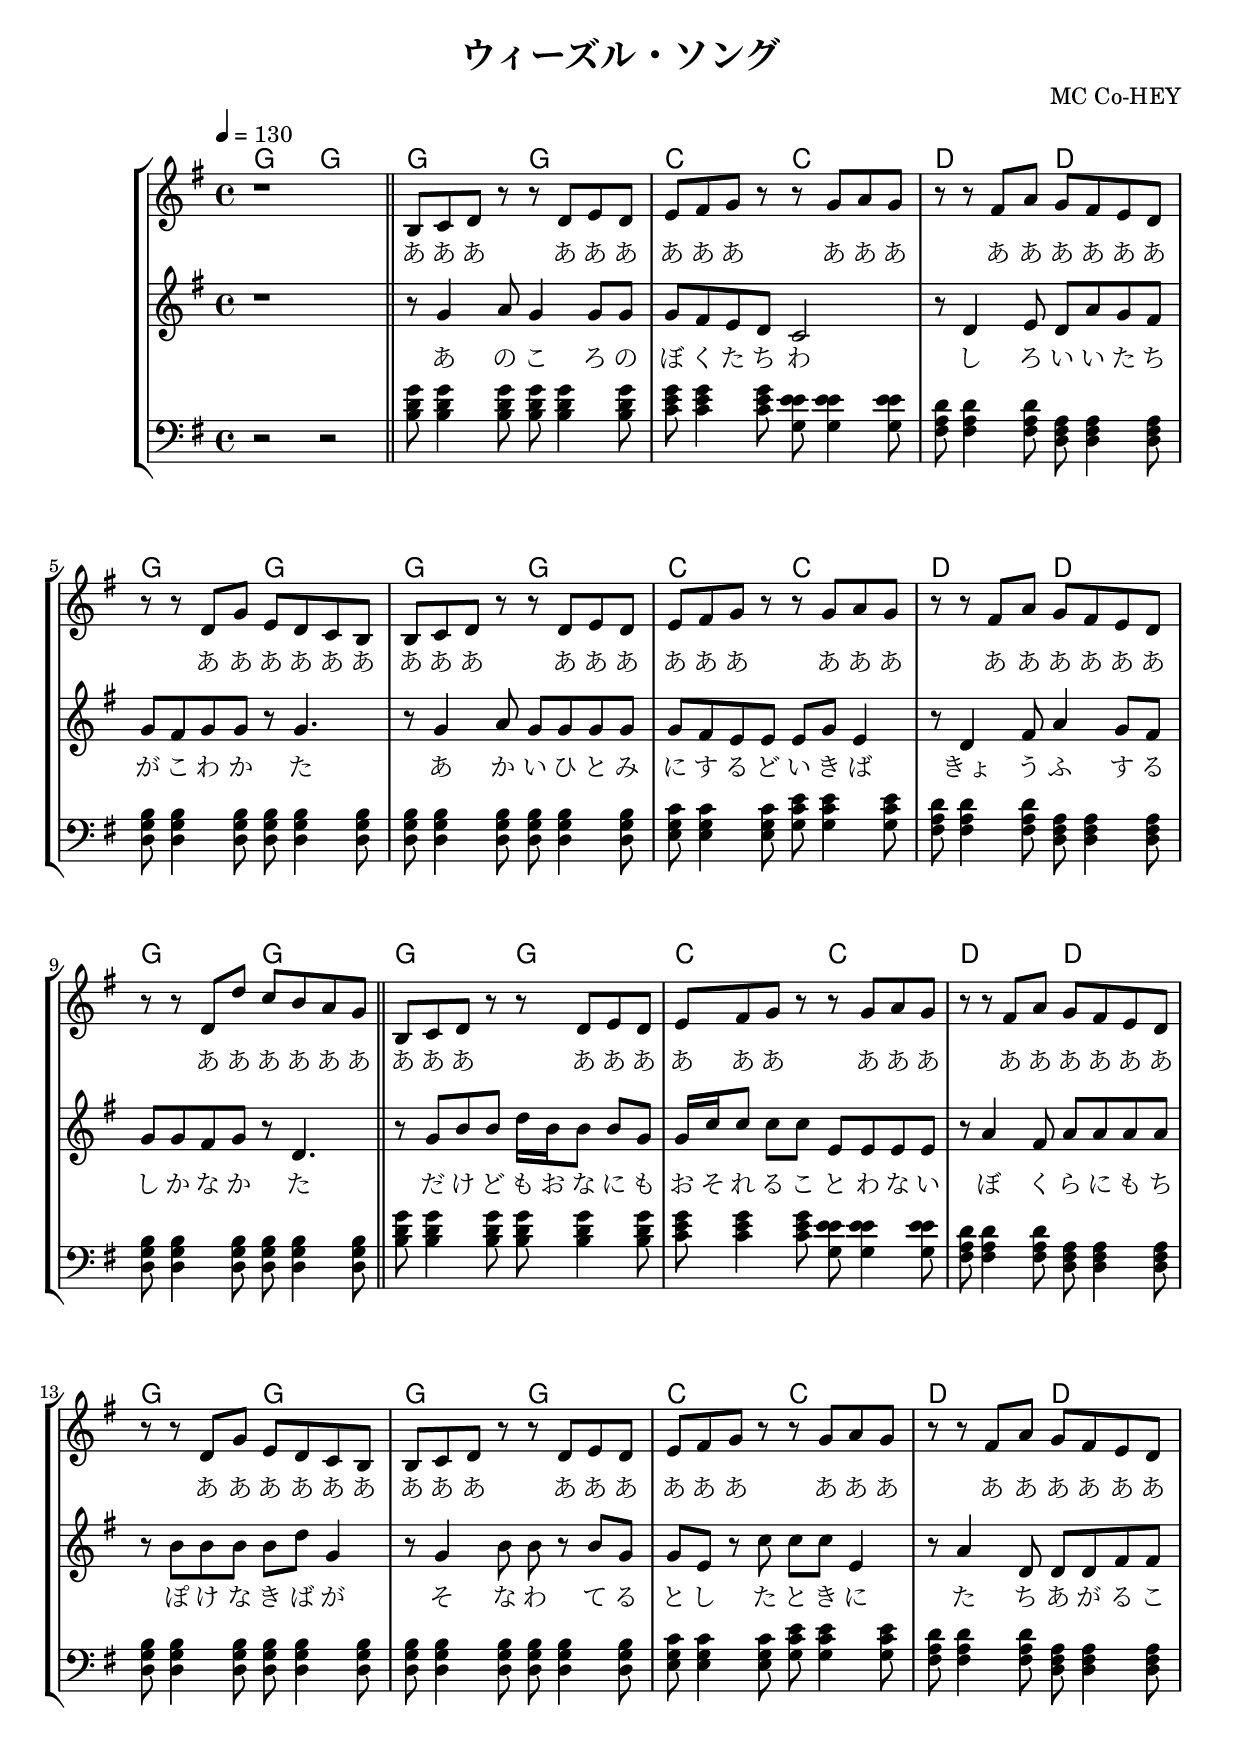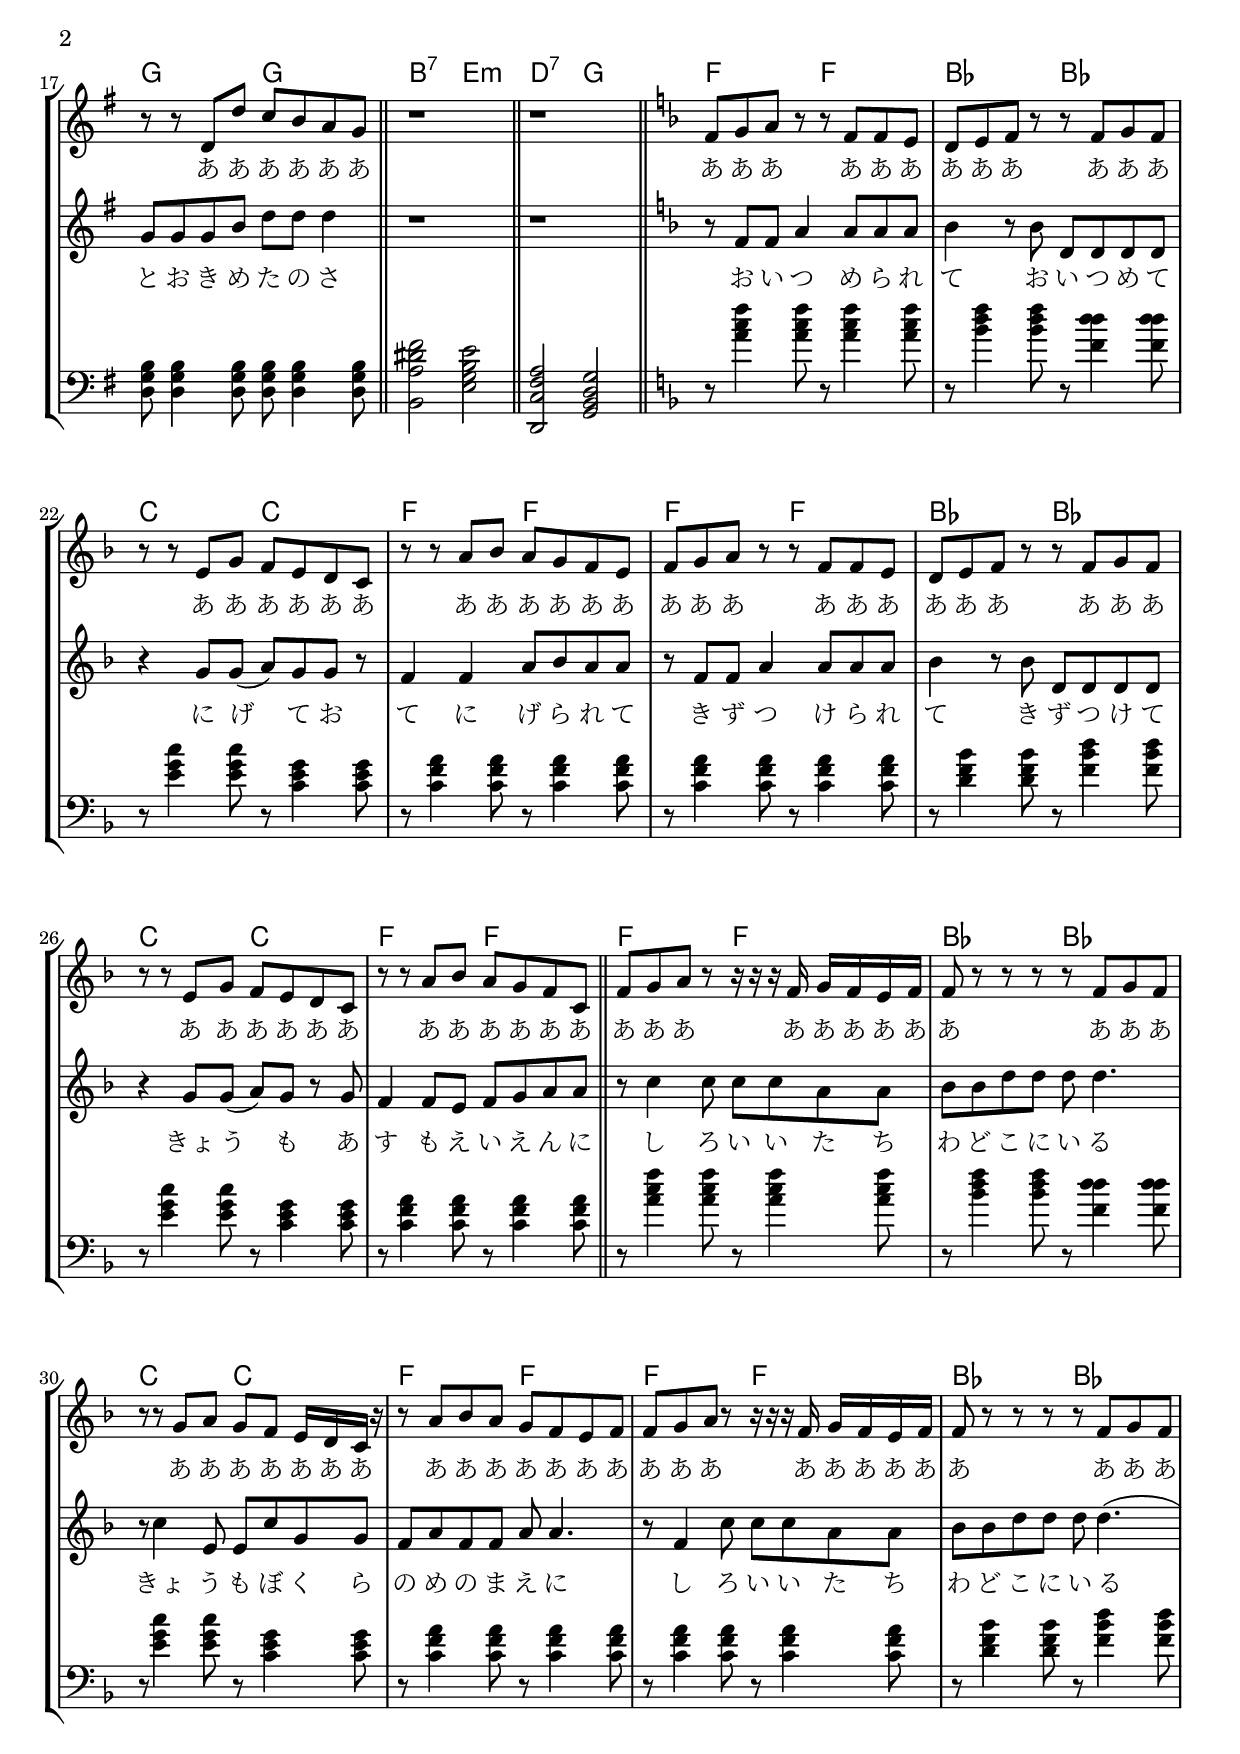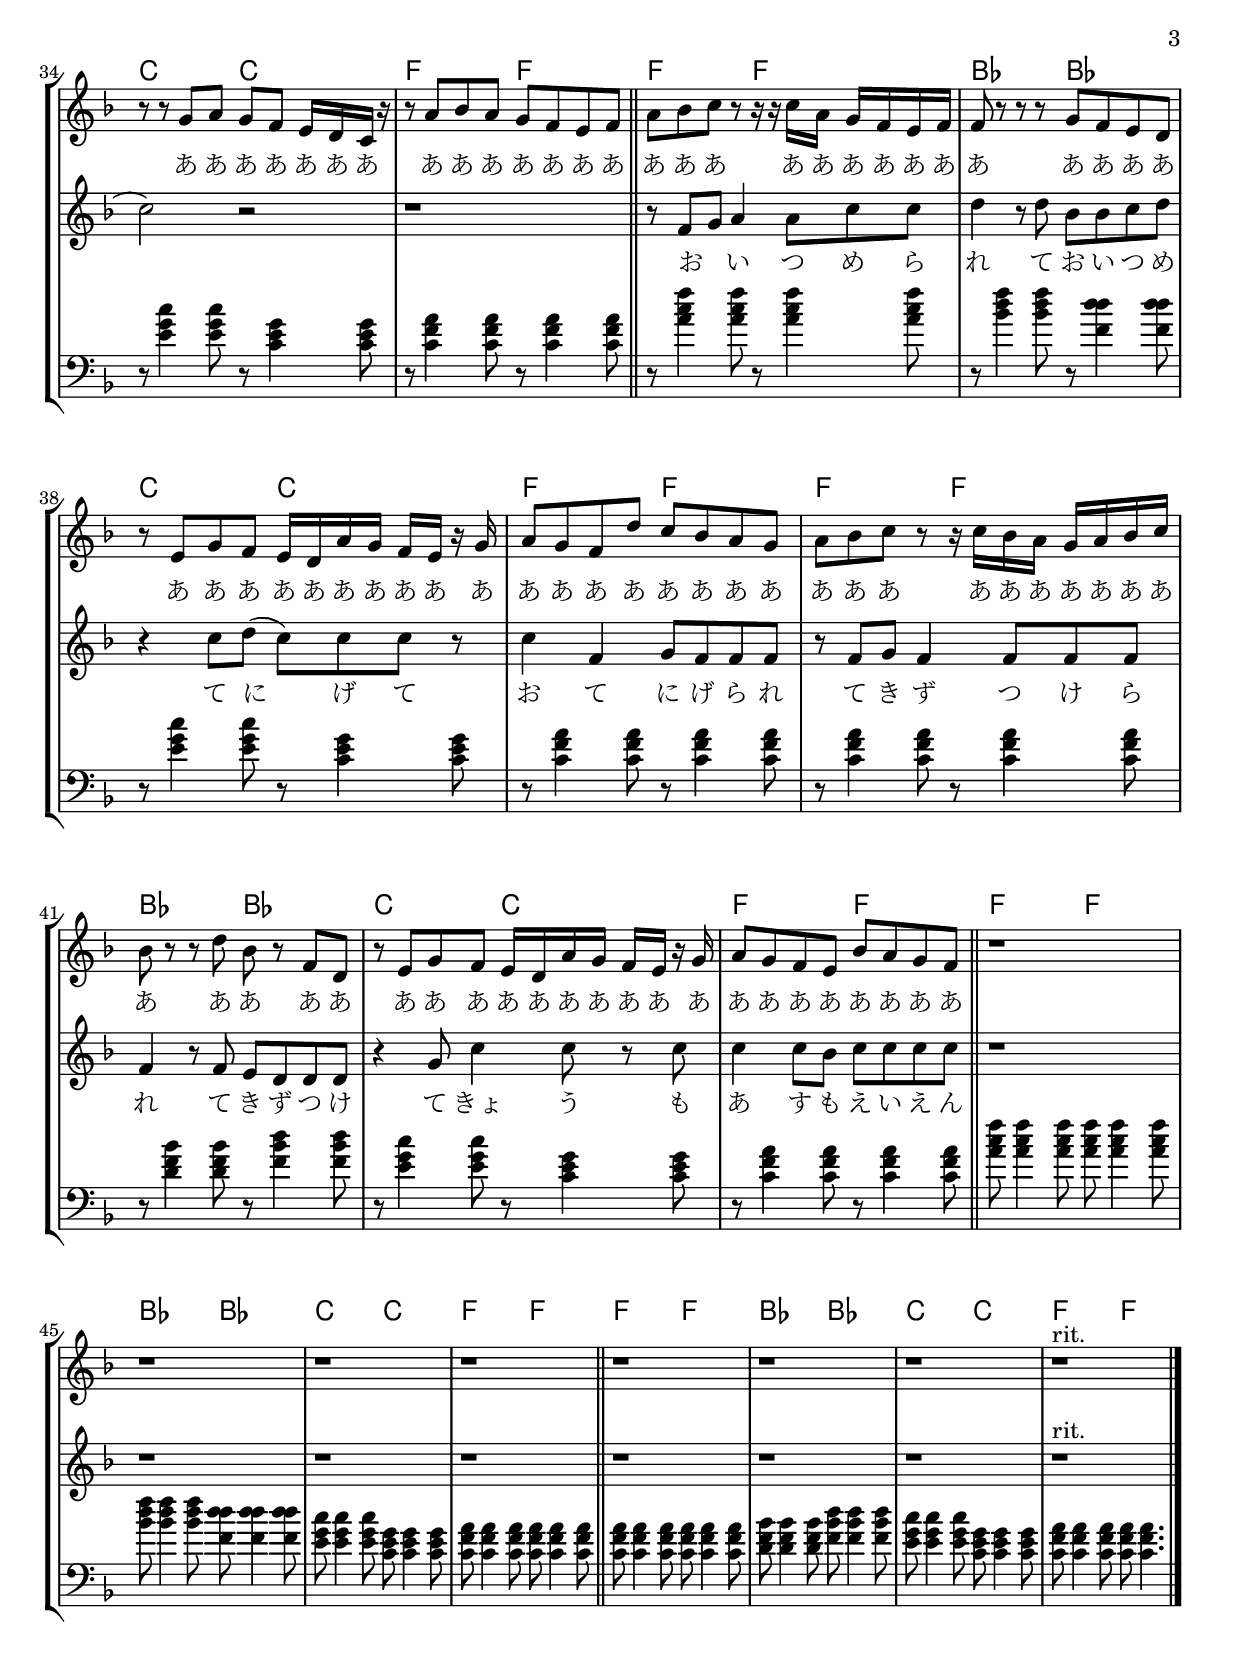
\version "2.12.1"

\header {
	title = \markup {ウィーズル・ソング}
	composer = \markup \center-column {"MC Co-HEY"}
}

harmony = \chordmode {
	g2 g 

	g g c c d d g g g g c c d d g g 

	g g c c d d g g g g c c d d g g 

	b:7 e:m 

	d:7 g 

	f f bes bes c c f f f f bes bes c c f f 

	f f bes bes c c f f f f bes bes c c f f 

	f f bes bes c c f f f f bes bes c c f f 

	f f bes bes c c f f 

	f f bes bes c c f f 
}

melody = {
	\key g \major
	\tempo 4 = 130
	r1   
	\set Staff.midiInstrument = #"Electric Guitar (clean)"
	b8  c'8  d'8  r8  r8  d'8  e'8  d'8 
	e'8  fis'8  g'8  r8  r8  g'8  a'8  g'8 
	r8  r8  fis'8  a'8  g'8  fis'8  e'8  d'8 
	r8  r8  d'8  g'8  e'8  d'8  c'8  b8 
	b8  c'8  d'8  r8  r8  d'8  e'8  d'8 
	e'8  fis'8  g'8  r8  r8  g'8  a'8  g'8 
	r8  r8  fis'8  a'8  g'8  fis'8  e'8  d'8 
	r8  r8  d'8  d''8  c''8  b'8  a'8  g'8
	\set Staff.midiInstrument = #"Electric Guitar (clean)"
	b8  c'8  d'8  r8  r8  d'8  e'8  d'8 
	e'8  fis'8  g'8  r8  r8  g'8  a'8  g'8 
	r8  r8  fis'8  a'8  g'8  fis'8  e'8  d'8 
	r8  r8  d'8  g'8  e'8  d'8  c'8  b8 
	b8  c'8  d'8  r8  r8  d'8  e'8  d'8 
	e'8  fis'8  g'8  r8  r8  g'8  a'8  g'8 
	r8  r8  fis'8  a'8  g'8  fis'8  e'8  d'8 
	r8  r8  d'8  d''8  c''8  b'8  a'8  g'8
	r1   
	r1   
	\set Staff.midiInstrument = #"Lead 2 (sawtooth)"
		\key f \major
f'8  g'8  a'8  r8  r8  f'8  f'8  e'8 
	d'8  e'8  f'8  r8  r8  f'8  g'8  f'8 
	r8  r8  e'8  g'8  f'8  e'8  d'8  c'8 
	r8  r8  a'8  bes'8  a'8  g'8  f'8  e'8 
	f'8  g'8  a'8  r8  r8  f'8  f'8  e'8 
	d'8  e'8  f'8  r8  r8  f'8  g'8  f'8 
	r8  r8  e'8  g'8  f'8  e'8  d'8  c'8 
	r8  r8  a'8  bes'8  a'8  g'8  f'8  c'8
	\set Staff.midiInstrument = #"Sitar"
	f'8  g'8  a'8  r8  r16  r16  r16  f'16  g'16  f'16  e'16  f'16 
	f'8  r8  r8  r8  r8  f'8  g'8  f'8 
	r8  r8  g'8  a'8  g'8  f'8  e'16  d'16  c'16  r16 
	r8  a'8  bes'8  a'8  g'8  f'8  e'8  f'8 
	f'8  g'8  a'8  r8  r16  r16  r16  f'16  g'16  f'16  e'16  f'16 
	f'8  r8  r8  r8  r8  f'8  g'8  f'8 
	r8  r8  g'8  a'8  g'8  f'8  e'16  d'16  c'16  r16 
	r8  a'8  bes'8  a'8  g'8  f'8  e'8  f'8
	\set Staff.midiInstrument = #"Lead 4 (chiff)"
	a'8  bes'8  c''8  r8  r16  r16  c''16  a'16  g'16  f'16  e'16  f'16 
	f'8  r8  r8  r8  g'8  f'8  e'8  d'8 
	r8  e'8  g'8  f'8  e'16  d'16  a'16  g'16  f'16  e'16  r16  g'16 
	a'8  g'8  f'8  d''8  c''8  bes'8  a'8  g'8 
	a'8  bes'8  c''8  r8  r16  c''16  bes'16  a'16  g'16  a'16  bes'16  c''16 
	bes'8  r8  r8  d''8  bes'8  r8  f'8  d'8 
	r8  e'8  g'8  f'8  e'16  d'16  a'16  g'16  f'16  e'16  r16  g'16 
	a'8  g'8  f'8  e'8  bes'8  a'8  g'8  f'8
	r1 | r1 | r1 | r1   
	r1 | r1 | r1 | r1^"rit." \bar "|."
}

words = \lyricmode {
	
	あ  あ  あ  あ  あ  あ  あ  あ  あ  あ  あ  あ  あ  あ  あ  あ  あ  あ  あ  あ  あ  あ  あ  あ  あ  あ  あ  あ  あ  あ  あ  あ  あ  あ  あ  あ  あ  あ  あ  あ  あ  あ  あ  あ  あ  あ  あ  あ  
	あ  あ  あ  あ  あ  あ  あ  あ  あ  あ  あ  あ  あ  あ  あ  あ  あ  あ  あ  あ  あ  あ  あ  あ  あ  あ  あ  あ  あ  あ  あ  あ  あ  あ  あ  あ  あ  あ  あ  あ  あ  あ  あ  あ  あ  あ  あ  あ  
	
	
	あ  あ  あ  あ  あ  あ  あ  あ  あ  あ  あ  あ  あ  あ  あ  あ  あ  あ  あ  あ  あ  あ  あ  あ  あ  あ  あ  あ  あ  あ  あ  あ  あ  あ  あ  あ  あ  あ  あ  あ  あ  あ  あ  あ  あ  あ  あ  あ  
	あ  あ  あ  あ  あ  あ  あ  あ  あ  あ  あ  あ  あ  あ  あ  あ  あ  あ  あ  あ  あ  あ  あ  あ  あ  あ  あ  あ  あ  あ  あ  あ  あ  あ  あ  あ  あ  あ  あ  あ  あ  あ  あ  あ  あ  あ  あ  あ  あ  あ  あ  あ  
	あ  あ  あ  あ  あ  あ  あ  あ  あ  あ  あ  あ  あ  あ  あ  あ  あ  あ  あ  あ  あ  あ  あ  あ  あ  あ  あ  あ  あ  あ  あ  あ  あ  あ  あ  あ  あ  あ  あ  あ  あ  あ  あ  あ  あ  あ  あ  あ  あ  あ  あ  あ  あ  あ  あ  あ  あ  あ  あ  あ  あ  あ  あ  あ  あ  
	
	
}

secondmelody = {
	\key g \major
	\tempo 4 = 130
	r1   
	\set Staff.midiInstrument = #"fss0.29"
	r8  g'4  a'8  g'4  g'8  g'8 
	g'8  fis'8  e'8  d'8  c'2 
	r8  d'4  e'8  d'8  a'8  g'8  fis'8 
	g'8  fis'8  g'8  g'8  r8  g'4. 
	r8  g'4  a'8  g'8  g'8  g'8  g'8 
	g'8  fis'8  e'8  e'8  e'8  g'8  e'4 
	r8  d'4  fis'8  a'4  g'8  fis'8 
	g'8  g'8  fis'8  g'8  r8  d'4.
	\set Staff.midiInstrument = #"fss0.29"
	r8  g'8  b'8  b'8  d''16  b'16  b'8  b'8  g'8 
	g'16  c''16  c''8  c''8  c''8  e'8  e'8  e'8  e'8 
	r8  a'4  fis'8  a'8  a'8  a'8  a'8 
	r8  b'8  b'8  b'8  b'8  d''8  g'4 
	r8  g'4  b'8  b'8  r8  b'8  g'8 
	g'8  e'8  r8  c''8  c''8  c''8  e'4 
	r8  a'4  d'8  d'8  d'8  fis'8  fis'8 
	g'8  g'8  g'8  b'8  d''8  d''8  d''4
	r1   
	r1   
	\set Staff.midiInstrument = #"fss0.29"
		\key f \major
r8  f'8  f'8  a'4  a'8  a'8  a'8 
	bes'4  r8  bes'8  d'8  d'8  d'8  d'8 
	r4  g'8  g'8  (a'8)  g'8  g'8  r8 
	f'4  f'4  a'8  bes'8  a'8  a'8 
	r8  f'8  f'8  a'4  a'8  a'8  a'8 
	bes'4  r8  bes'8  d'8  d'8  d'8  d'8 
	r4  g'8  g'8  (a'8)  g'8  r8  g'8 
	f'4  f'8  e'8  f'8  g'8  a'8  a'8
	\set Staff.midiInstrument = #"fss0.29"
	r8  c''4  c''8  c''8  c''8  a'8  a'8 
	bes'8  bes'8  d''8  d''8  d''8  d''4. 
	r8  c''4  e'8  e'8  c''8  g'8  g'8 
	f'8  a'8  f'8  f'8  a'8  a'4. 
	r8  f'4  c''8  c''8  c''8  a'8  a'8 
	bes'8  bes'8  d''8  d''8  d''8  d''4. 
	(c''2)  r2~ 
	r1
 	\set Staff.midiInstrument = #"fss0.29"
	r8  f'8  g'8  a'4  a'8  c''8  c''8 
	d''4  r8  d''8  bes'8  bes'8  c''8  d''8 
	r4  c''8  d''8  (c''8)  c''8  c''8  r8 
	c''4  f'4  g'8  f'8  f'8  f'8 
	r8  f'8  g'8  f'4  f'8  f'8  f'8 
	f'4  r8  f'8  e'8  d'8  d'8  d'8 
	r4  g'8  c''4  c''8  r8  c''8 
	c''4  c''8  bes'8  c''8  c''8  c''8  c''8
	r1 | r1 | r1 | r1   
	r1 | r1 | r1 | r1^"rit." \bar "|."
}

secondwords = \lyricmode {
	
	あ  の  こ  ろ  の  ぼ  く  た  ち  わ  し  ろ  い  い  た  ち  が  こ  わ  か  た  あ  か  い  ひ  と  み  に  す  る  ど  い  き  ば  きょ  う  ふ  す  る  し  か  な  か  た  
	だ  け  ど  も  お  な  に  も  お  そ  れ  る  こ  と  わ  な  い  ぼ  く  ら  に  も  ち  ぽ  け  な  き  ば  が  そ  な  わ  て  る  と  し  た  と  き  に  た  ち  あ  が  る  こ  と  お  き  め  た  の  さ  
	
	
	お  い  つ  め  ら  れ  て  お  い  つ  め  て  に  げ  て  お  て  に  げ  ら  れ  て  き  ず  つ  け  ら  れ  て  き  ず  つ  け  て  きょ  う  も  あ  す  も  え  い  え  ん  に  
	し  ろ  い  い  た  ち  わ  ど  こ  に  い  る  きょ  う  も  ぼ  く  ら  の  め  の  ま  え  に  し  ろ  い  い  た  ち  わ  ど  こ  に  い  る  
	お  い  つ  め  ら  れ  て  お  い  つ  め  て  に  げ  て  お  て  に  げ  ら  れ  て  き  ず  つ  け  ら  れ  て  き  ず  つ  け  て  きょ  う  も  あ  す  も  え  い  え  ん  に  
	
	
}

tempochange = {
	\tempo 4 = 130
	r1 \bar "||"
	\tempo 4 = 130
	r1 | r1 | r1 | r1 | r1 | r1 | r1 | r1 \bar "||"
	\tempo 4 = 130
	r1 | r1 | r1 | r1 | r1 | r1 | r1 | r1 \bar "||"
	\tempo 4 = 130
	r1 \bar "||"
	\tempo 4 = 130
	r1 \bar "||"
	\tempo 4 = 130
	r1 | r1 | r1 | r1 | r1 | r1 | r1 | r1 \bar "||"
	\tempo 4 = 130
	r1 | r1 | r1 | r1 | r1 | r1 | r1 | r1 \bar "||"
	\tempo 4 = 130
	r1 | r1 | r1 | r1 | r1 | r1 | r1 | r1 \bar "||"
	\tempo 4 = 130
	r1 | r1 | r1 | r1 \bar "||"
	\tempo 4 = 130
	r1 | r1 | r1 | \tempo 4 = 97 r2 \tempo 4 = 86 r2 \bar "|."
}

mainacc = {
	\clef bass
	\set Staff.midiInstrument = #"Acoustic grand"
	\key g \major
	\tempo 4 = 130
	r2
	r2
	\bar "||"

	\set Staff.midiInstrument = #"Viola"
	<b d' g'>8 <b d' g'>4 <b d' g'>8
	<b d' g'>8 <b d' g'>4 <b d' g'>8
	<c' e' g'>8 <c' e' g'>4 <c' e' g'>8
	<g e' e'>8 <g e' e'>4 <g e' e'>8
	<fis a d'>8 <fis a d'>4 <fis a d'>8
	<d fis a>8 <d fis a>4 <d fis a>8
	<d g b>8 <d g b>4 <d g b>8
	<d g b>8 <d g b>4 <d g b>8
	<d g b>8 <d g b>4 <d g b>8
	<d g b>8 <d g b>4 <d g b>8
	<e g c'>8 <e g c'>4 <e g c'>8
	<g c' e'>8 <g c' e'>4 <g c' e'>8
	<fis a d'>8 <fis a d'>4 <fis a d'>8
	<d fis a>8 <d fis a>4 <d fis a>8
	<d g b>8 <d g b>4 <d g b>8
	<d g b>8 <d g b>4 <d g b>8
	\bar "||"

	\set Staff.midiInstrument = #"Viola"
	<b d' g'>8 <b d' g'>4 <b d' g'>8
	<b d' g'>8 <b d' g'>4 <b d' g'>8
	<c' e' g'>8 <c' e' g'>4 <c' e' g'>8
	<g e' e'>8 <g e' e'>4 <g e' e'>8
	<fis a d'>8 <fis a d'>4 <fis a d'>8
	<d fis a>8 <d fis a>4 <d fis a>8
	<d g b>8 <d g b>4 <d g b>8
	<d g b>8 <d g b>4 <d g b>8
	<d g b>8 <d g b>4 <d g b>8
	<d g b>8 <d g b>4 <d g b>8
	<e g c'>8 <e g c'>4 <e g c'>8
	<g c' e'>8 <g c' e'>4 <g c' e'>8
	<fis a d'>8 <fis a d'>4 <fis a d'>8
	<d fis a>8 <d fis a>4 <d fis a>8
	<d g b>8 <d g b>4 <d g b>8
	<d g b>8 <d g b>4 <d g b>8
	\bar "||"

	\set Staff.midiInstrument = #"Viola"
	<b, a dis' fis'>2
	<e g b e'>2
	\bar "||"

	\set Staff.midiInstrument = #"Viola"
	<d, c fis a>2
	<g, b, d g>2
	\bar "||"

	\set Staff.midiInstrument = #"Viola"
	\key f \major
	r8 <a' c'' f''>4 <a' c'' f''>8
	r8 <a' c'' f''>4 <a' c'' f''>8
	r8 <bes' d'' f''>4 <bes' d'' f''>8
	r8 <f' d'' d''>4 <f' d'' d''>8
	r8 <e' g' c''>4 <e' g' c''>8
	r8 <c' e' g'>4 <c' e' g'>8
	r8 <c' f' a'>4 <c' f' a'>8
	r8 <c' f' a'>4 <c' f' a'>8
	r8 <c' f' a'>4 <c' f' a'>8
	r8 <c' f' a'>4 <c' f' a'>8
	r8 <d' f' bes'>4 <d' f' bes'>8
	r8 <f' bes' d''>4 <f' bes' d''>8
	r8 <e' g' c''>4 <e' g' c''>8
	r8 <c' e' g'>4 <c' e' g'>8
	r8 <c' f' a'>4 <c' f' a'>8
	r8 <c' f' a'>4 <c' f' a'>8
	\bar "||"

	\set Staff.midiInstrument = #"Viola"
	r8 <a' c'' f''>4 <a' c'' f''>8
	r8 <a' c'' f''>4 <a' c'' f''>8
	r8 <bes' d'' f''>4 <bes' d'' f''>8
	r8 <f' d'' d''>4 <f' d'' d''>8
	r8 <e' g' c''>4 <e' g' c''>8
	r8 <c' e' g'>4 <c' e' g'>8
	r8 <c' f' a'>4 <c' f' a'>8
	r8 <c' f' a'>4 <c' f' a'>8
	r8 <c' f' a'>4 <c' f' a'>8
	r8 <c' f' a'>4 <c' f' a'>8
	r8 <d' f' bes'>4 <d' f' bes'>8
	r8 <f' bes' d''>4 <f' bes' d''>8
	r8 <e' g' c''>4 <e' g' c''>8
	r8 <c' e' g'>4 <c' e' g'>8
	r8 <c' f' a'>4 <c' f' a'>8
	r8 <c' f' a'>4 <c' f' a'>8
	\bar "||"

	\set Staff.midiInstrument = #"Viola"
	r8 <a' c'' f''>4 <a' c'' f''>8
	r8 <a' c'' f''>4 <a' c'' f''>8
	r8 <bes' d'' f''>4 <bes' d'' f''>8
	r8 <f' d'' d''>4 <f' d'' d''>8
	r8 <e' g' c''>4 <e' g' c''>8
	r8 <c' e' g'>4 <c' e' g'>8
	r8 <c' f' a'>4 <c' f' a'>8
	r8 <c' f' a'>4 <c' f' a'>8
	r8 <c' f' a'>4 <c' f' a'>8
	r8 <c' f' a'>4 <c' f' a'>8
	r8 <d' f' bes'>4 <d' f' bes'>8
	r8 <f' bes' d''>4 <f' bes' d''>8
	r8 <e' g' c''>4 <e' g' c''>8
	r8 <c' e' g'>4 <c' e' g'>8
	r8 <c' f' a'>4 <c' f' a'>8
	r8 <c' f' a'>4 <c' f' a'>8
	\bar "||"

	\set Staff.midiInstrument = #"Violin"
	<a' c'' f''>8 <a' c'' f''>4 <a' c'' f''>8
	<a' c'' f''>8 <a' c'' f''>4 <a' c'' f''>8
	<bes' d'' f''>8 <bes' d'' f''>4 <bes' d'' f''>8
	<f' d'' d''>8 <f' d'' d''>4 <f' d'' d''>8
	<e' g' c''>8 <e' g' c''>4 <e' g' c''>8
	<c' e' g'>8 <c' e' g'>4 <c' e' g'>8
	<c' f' a'>8 <c' f' a'>4 <c' f' a'>8
	<c' f' a'>8 <c' f' a'>4 <c' f' a'>8
	\bar "||"

	\set Staff.midiInstrument = #"Violin"
	<c' f' a'>8 <c' f' a'>4 <c' f' a'>8
	<c' f' a'>8 <c' f' a'>4 <c' f' a'>8
	<d' f' bes'>8 <d' f' bes'>4 <d' f' bes'>8
	<f' bes' d''>8 <f' bes' d''>4 <f' bes' d''>8
	<e' g' c''>8 <e' g' c''>4 <e' g' c''>8
	<c' e' g'>8 <c' e' g'>4 <c' e' g'>8
	<c' f' a'>8 <c' f' a'>4 <c' f' a'>8
	<c' f' a'>8 <c' f' a'>4.
	\bar "|."
}

subacc = {
	\clef bass
	\set Staff.midiInstrument = #"Acoustic grand"
	\key g \major
	\tempo 4 = 130
	r2
	r2
	\bar "||"

	\set Staff.midiInstrument = #"orchestral strings"
	g8 b8 d'8 g'8
	g8 b8 d'8 g'8
	c8 c'8 e'8 g'8
	c8 g8 e'8 e'8
	d8 fis8 a8 d'8
	d8 d8 fis8 a8
	g,8 d8 g8 b8
	g,8 d8 g8 b8
	g,8 d8 g8 b8
	g,8 d8 g8 b8
	c8 e8 g8 c'8
	c8 g8 c'8 e'8
	d8 fis8 a8 d'8
	d8 d8 fis8 a8
	g,8 d8 g8 b8
	g,8 d8 g8 b8
	\bar "||"

	\set Staff.midiInstrument = #"Percussive Organ"
	g16 b d' g' g b d' g'
	g16 b d' g' g b d' g'
	c16 c' e' g' c c' e' g'
	c16 g e' e' c g e' e'
	d16 fis a d' d fis a d'
	d16 d fis a d d fis a
	g,16 d g b g, d g b
	g,16 d g b g, d g b
	g,16 d g b g, d g b
	g,16 d g b g, d g b
	c16 e g c' c e g c'
	c16 g c' e' c g c' e'
	d16 fis a d' d fis a d'
	d16 d fis a d d fis a
	g,16 d g b g, d g b
	g,16 d g b g, d g b
	\bar "||"

	\set Staff.midiInstrument = #"Electric Guitar (clean)"
	b,8 a16 fis' dis' fis' a8
	<e g b e'>2
	\bar "||"

	\set Staff.midiInstrument = #"Electric Guitar (clean)"
	d,8 c16 a fis a c8
	<g, b, d g>2
	\bar "||"

	\set Staff.midiInstrument = #"Electric Bass (pick)"
	\key f \major
	f'4 f'4
	f'4 f'4
	bes4 bes4
	bes4 bes4
	c'4 c'4
	c'4 c'4
	f4 f4
	f4 f4
	f4 f4
	f4 f4
	bes4 bes4
	bes4 bes4
	c'4 c'4
	c'4 c'4
	f4 f4
	f4 f4
	\bar "||"

	\set Staff.midiInstrument = #"Electric Bass (pick)"
	f'4 f'4
	f'4 f'4
	bes4 bes4
	bes4 bes4
	c'4 c'4
	c'4 c'4
	f4 f4
	f4 f4
	f4 f4
	f4 f4
	bes4 bes4
	bes4 bes4
	c'4 c'4
	c'4 c'4
	f4 f4
	f4 f4
	\bar "||"

	\set Staff.midiInstrument = #"Electric Bass (pick)"
	f'4.f'8
	f'4.f'8
	bes4.bes8
	bes4.bes8
	c'4.c'8
	c'4.c'8
	f4.f8
	f4.f8
	f4.f8
	f4.f8
	bes4.bes8
	bes4.bes8
	c'4.c'8
	c'4.c'8
	f4.f8
	f4.f8
	\bar "||"

	\set Staff.midiInstrument = #"Acoustic grand"
	r2
	r2
	r2
	r2
	r2
	r2
	r2
	r2
	\bar "||"

	\set Staff.midiInstrument = #"Electric Piano 1"
	f8 c'8 f'8 a'8
	f8 c'8 f'8 a'8
	bes8 d'8 f'8 bes'8
	bes8 f'8 bes'8 d''8
	c'8 e'8 g'8 c''8
	c'8 c'8 e'8 g'8
	f8 c'8 f'8 a'8
	<f c' f' a'>2
	\bar "|."
}

percA = {
	\drummode {
	hh4 hh4 hh2  \bar "||"
	r1  |r2. hho4  |r1  |r2. hho4  |r1  |r2. hho4  |r1  |r2. hho4  \bar "||"
	r8 cymr16 cymr16 cymr8 cymr16 cymr16 cymr8 cymr16 cymr16 cymr8 cymr8  |cymr8 cymr16 cymr16 cymr8 cymr16 cymr16 cymr8 cymr16 cymr16 cymr8 cymr8  |cymr8 cymr16 cymr16 cymr8 cymr16 cymr16 cymr8 cymr16 cymr16 cymr8 cymr16 cymr16  |cymr8 cymr16 cymr16 cymr8 cymr16 cymr16 cymr8 cymr16 cymr16 cymr8 cymr8  |r8 cymr16 cymr16 cymr8 cymr16 cymr16 cymr8 cymr16 cymr16 cymr8 cymr8  |cymr8 cymr16 cymr16 cymr8 cymr16 cymr16 cymr8 cymr16 cymr16 cymr8 cymr8  |cymr8 cymr16 cymr16 cymr8 cymr16 cymr16 cymr8 cymr16 cymr16 cymr8 cymr16 cymr16  |cymr8 cymr16 cymr16 cymr8 cymr16 cymr16 cymr8 cymr16 cymr16 cymr8 cymr8  \bar "||"
	cymr4 cymr4 cymr4 cymr4  \bar "||"
	r8 hh2. r8  \bar "||"
	r8 hho8 hho8 hho8 hho8 hho8 hho8 hho8  |hho8 hho8 hho8 hho8 hho8 hho8 hho8 hho8  |r8 hho8 hho8 hho8 hho8 hho8 hho8 hho8  |hho8 hho8 hho8 hho8 hho2  |r8 hho8 hho8 hho8 hho8 hho8 hho8 hho8  |hho8 hho8 hho8 hho8 hho8 hho8 hho8 hho8  |r8 hho8 hho8 hho8 hho8 hho8 hho8 hho8  |hho8 hho8 hho2.  \bar "||"
	hh4 hh8 hh2 r8  |\times 16/32{ hh2 hh8. hh8. hh4. hh2. } |hh4 hh8 hh2 r8  |hh4 hh8 hh4 hh4.  |hh4 hh8 hh2 r8  |\times 16/32{ hh2 hh8. hh8. hh4. hh2. } |hh4 hh8 hh2 r8  |\times 16/32{ hh2 hh8. hh1 r4 r16 } \bar "||"
	r2. hho4  |r1  |r2. hho4  |r1  |r2. hho4  |r1  |r2. hho4  |r1  \bar "||"
	r1 |r1 |r1 |r1 \bar "||"
	hh4 hh8 hh2 r8  |\times 16/32{ hh2 hh8. hh8. hh4. hh2. } |hh4 hh8 hh2 r8  |\times 16/32{ hh2 hh8. hh1 r4 r16 } \bar "|."
	}
}

percB = {
	\drummode {
	r4 sn4 r16 sn16 sn16 sn16 sn16 sn16 sn16 sn16  \bar "||"
	r16 hhp16 hhp8 hhp16 hhp8 hhp2 r16  |r16 hhp16 hhp8 hhp16 hhp8 hhp2 r16  |r16 hhp16 hhp8 hhp16 hhp8 hhp2 r16  |r16 hhp16 hhp8 hhp16 hhp8 hhp2 r16  |r16 hhp16 hhp8 hhp16 hhp8 hhp2 r16  |r16 hhp16 hhp8 hhp16 hhp8 hhp2 r16  |r16 hhp16 hhp8 hhp16 hhp8 hhp2 r16  |r16 hhp16 hhp8 hhp16 hhp8 hhp2 hhp16  \bar "||"
	r4 sn2 sn4  |r4 sn8 sn4. sn4  |r4 sn2 sn4  |r4 sn8 sn4. sn4  |r4 sn2 sn4  |r4 sn8 sn4. sn4  |r4 sn2 sn4  |r4 sn2 sn8 sn16 sn16  \bar "||"
	r2 sn2  \bar "||"
	r4 sn2 sn4  \bar "||"
	r8 sn4 sn4 sn4 sn8  |r8 sn4 sn4 sn4 sn8  |r8 sn4 sn4 sn4 sn8  |r8 sn4 sn8 sn8 sn16 sn4 r16  |r8 sn4 sn4 sn4 sn8  |r8 sn4 sn4 sn4 sn8  |r8 sn4 sn4 sn4 sn8  |r8 sn8. sn16 sn8 sn16 sn16 sn16 sn8. sn8  \bar "||"
	r16 hhp8 hhp8 hhp2 r8.  |\times 16/32{ r8 hhp4 hhp4 hhp8 hhp2 r8 hhp2 r8 } |r16 hhp8 hhp8 hhp2 r8.  |r16 hhp8 hhp8 hhp8. hhp2  |r16 hhp8 hhp8 hhp2 r8.  |\times 16/32{ r8 hhp4 hhp4 hhp8 hhp2 r8 hhp2 r8 } |r16 hhp8 hhp8 hhp2 r8.  |\times 16/32{ r8 hhp4 hhp4 hhp8 hhp1 r4 } \bar "||"
	r4 hh4 hh2  |hh4 hh4 hh4 hh4  |hh4 hh4 hh4 r16 hh8.  |hh4 hh4 hh4 hh4  |r4 hh4 hh2  |hh4 hh4 hh4 hh4  |hh4 hh4 hh4 r16 hh8.  |r4 hh4. r16 hh8 hh8 hh16  \bar "||"
	r1 |r1 |r1 |r1 \bar "||"
	r16 hhp8 hhp8 hhp2 r8.  |\times 16/32{ r8 hhp4 hhp4 hhp8 hhp2 r8 hhp2 r8 } |r16 hhp8 hhp8 hhp2 r8.  |\times 16/32{ r8 hhp4 hhp4 hhp8 hhp1 r4 } \bar "|."
	}
}

percC = {
	\drummode {
	bd8 bd8 bd8 bd8 bd8 bd8 bd8 bd8  \bar "||"
	hh8. hh8. hh2 r8  |hh8. hh8. hh2 hh8  |hh8. hh8. hh2 r8  |hh8. hh8. hh2 hh8  |hh8. hh8. hh2 r8  |hh8. hh8. hh2 hh8  |hh8. hh8. hh2 r8  |hh8. hh8. hh4 hh4 hh8  \bar "||"
	bd8. bd16 bd8. bd16 bd8. bd16 bd8. bd16  |bd8. bd16 bd8. bd16 bd8. bd16 bd4  |bd8. bd16 bd8. bd16 bd8. bd16 bd8. bd16  |bd8. bd16 bd8. bd16 bd8. bd16 bd4  |bd8. bd16 bd8. bd16 bd8. bd16 bd8. bd16  |bd8. bd16 bd8. bd16 bd8. bd16 bd4  |bd8. bd16 bd8. bd16 bd8. bd16 bd8. bd16  |bd8. bd16 bd8. bd16 bd8. bd16 bd8. bd16  \bar "||"
	bd2 r8 bd4.  \bar "||"
	bd8 bd4. bd4. bd8  \bar "||"
	bd4 bd4 bd8. bd8 bd8.  |bd4 bd4 bd8. bd8 bd8.  |bd4 bd4 bd8. bd8 bd8.  |bd4 bd4 r16 bd4. r16  |bd4 bd4 bd8. bd8 bd8.  |bd4 bd4 bd8. bd8 bd8.  |bd4 bd4 bd8. bd8 bd8.  |bd8 bd8 bd8. bd8. bd8 bd8 bd8  \bar "||"
	r1  |\times 16/32{ r1 r2 hho2 } |r1  |\times 16/32{ r1 r2 hho2 } |r1  |\times 16/32{ r1 r2 hho2 } |r1  |\times 16/32{ r1 r2 hho2 } \bar "||"
	r16 hhp8 hhp8 hhp8 hhp8 hhp8 hhp8 hhp8 hhp16  |r16 hhp8 hhp8 hhp8 hhp8 hhp8 hhp8 hhp8 hhp16  |r16 hhp8 hhp8 hhp8 hhp8 hhp8 hhp4 hhp16  |r16 hhp8 hhp8 hhp8 hhp8 hhp8 hhp8 hhp8 hhp16  |r16 hhp8 hhp8 hhp8 hhp8 hhp8 hhp8 hhp8 hhp16  |r16 hhp8 hhp8 hhp8 hhp8 hhp8 hhp8 hhp8 hhp16  |r16 hhp8 hhp8 hhp8 hhp8 hhp8 hhp4 hhp16  |r16 hhp8 hhp8 hhp8 hhp8. hhp8 hhp8 hhp8  \bar "||"
	r1 |r1 |r1 |r1 \bar "||"
	r1  |\times 16/32{ r1 r2 hho2 } |r1  |\times 16/32{ r1 r2 hho2 } \bar "|."
	}
}

percD = {
	\drummode {
	r8 hho4 hho2 r8  \bar "||"
	r2 ss2  |r2 ss2  |r2 ss2  |r2 ss2  |r2 ss2  |r2 ss2  |r2 ss2  |r2 ss2  \bar "||"
	r1  |r2 r16 tommh4. r16  |r1  |r2 r16 tommh4. r16  |r1  |r2 r16 tommh4. r16  |r1  |r4. tommh2 r8  \bar "||"
	r8. tommh8. tommh2 r8  \bar "||"
	r1  \bar "||"
	cymc1  |r1  |cymc1  |r1  |cymc1  |r1  |cymc1  |r1  \bar "||"
	bd8. bd8. bd2 bd8  |\times 16/32{ bd4. bd4. bd2 bd2 bd4 } |bd8. bd8. bd2 bd8  |bd8. bd8. bd2 r8  |bd8. bd8. bd2 bd8  |\times 16/32{ bd4. bd4. bd2 bd2 bd4 } |bd8. bd8. bd2 bd8  |\times 16/32{ bd4. bd4. bd8 bd2 r8 bd2 } \bar "||"
	r8 sn4 sn4 sn4 sn8  |r8 sn4 sn4 sn4 sn8  |r8 sn4 sn4 sn4 sn8  |r8 sn4 sn4 sn4 sn8  |r8 sn4 sn4 sn4 sn8  |r8 sn4 sn4 sn4 sn8  |r8 sn4 sn4 sn4 sn8  |r8 sn4 sn8 sn16 sn8 sn8 sn8 sn16  \bar "||"
	r1 |r1 |r1 |r1 \bar "||"
	bd8. bd8. bd2 bd8  |\times 16/32{ bd4. bd4. bd2 bd2 bd4 } |bd8. bd8. bd2 bd8  |\times 16/32{ bd4. bd4. bd8 bd2 r8 bd2 } \bar "|."
	}
}

percE = {
	\drummode {
	cymc4 cymc4 cymc4 cymc4  \bar "||"
	bd2 r8 bd4 bd8  |bd4. bd4 bd4 bd8  |bd2 r8 bd4 bd8  |bd4. bd4 bd4 bd8  |bd2 r8 bd4 bd8  |bd4. bd4 bd4 bd8  |bd2 r8 bd4 bd8  |bd4. bd4 bd4.  \bar "||"
	r1  |r2. r8 toml8  |r1  |r2. r8 toml8  |r1  |r2. r8 toml8  |r1  |r2 r16 toml4. r16  \bar "||"
	r2. toml8 toml8  \bar "||"
	cymc1  \bar "||"
	r1 |r1 |r1 |r2. tommh16 tommh8.  |r1 |r1 |r1 |r2. tommh16 tommh8.  \bar "||"
	r2 ss2  |\times 16/32{ r1 ss1 } |r2 ss2  |\times 16/32{ r1 ss1 } |r2 ss2  |\times 16/32{ r1 ss1 } |r2 ss2  |\times 16/32{ r1 ss1 } \bar "||"
	bd4 bd4 bd16 bd8 bd16 bd4  |bd4 bd4 bd16 bd8 bd16 bd4  |bd4 bd4 bd16 bd8 bd16 bd4  |bd4 bd4 bd16 bd8 bd16 bd4  |bd4 bd4 bd16 bd8 bd16 bd4  |bd4 bd4 bd16 bd8 bd16 bd4  |bd4 bd4 bd16 bd8 bd16 bd4  |bd4 bd8. bd8 bd8 bd8 bd8 bd16  \bar "||"
	r1 |r1 |r1 |r1 \bar "||"
	r2 ss2  |\times 16/32{ r1 ss1 } |r2 ss2  |\times 16/32{ r1 ss1 } \bar "|."
	}
}

percF = {
	\drummode {
	r8 tommh2 tommh8. tommh16 tommh8  \bar "||"
	r1 | r1 | r1 | r1 | r1 | r1 | r1 | r1 \bar "||"
	cymc1  |r1 |r1 |r1 |cymc1  |r1 |r1 |r1 \bar "||"
	hho1  \bar "||"
	r4 r16 tommh16 tommh4. tommh4  \bar "||"
	r1 |r1 |r1 |r2. r8 tomfh16 tomfh16  |r1 |r1 |r1 |r2. r8 tomfh8  \bar "||"
	r1 |r1 |r1 |r2 r8. sn16 sn4  |r1 |r1 |r1 |\times 16/32{ r1 sn4 sn8 sn2 r8 } \bar "||"
	cymc1  |r1 |r1 |r1 |cymc1  |r1 |r1 |cymc1  \bar "||"
	r1 | r1 | r1 | r1 \bar "||"
	r1 |r1 |r1 |\times 16/32{ r1 sn4 sn8 sn2 r8 } \bar "|."
	}
}

percG = {
	\drummode {
	r4. toml16 toml2 toml16  \bar "||"
	r1 | r1 | r1 | r1 | r1 | r1 | r1 | r1 \bar "||"
	r1 | r1 | r1 | r1 | r1 | r1 | r1 | r1 \bar "||"
	r1 \bar "||"
	r4. r16 tomml4. tomml8.  \bar "||"
	r1 |r1 |r1 |r1 |r1 |r1 |r1 |r2. tomml16 tomml8.  \bar "||"
	r1 |r1 |r1 |r2. r8 tomml8  |r1 |r1 |r1 |r2. r8 tomml8  \bar "||"
	r1 | r1 | r1 | r1 | r1 | r1 | r1 | r1 \bar "||"
	r1 | r1 | r1 | r1 \bar "||"
	r1 |r1 |r1 |r2. r8 tomml8  \bar "|."
	}
}

percH = {
	\drummode {
	r1 \bar "||"
	r1 | r1 | r1 | r1 | r1 | r1 | r1 | r1 \bar "||"
	r1 | r1 | r1 | r1 | r1 | r1 | r1 | r1 \bar "||"
	r1 \bar "||"
	r2 r16 toml8 toml4 r16  \bar "||"
	r1 | r1 | r1 | r1 | r1 | r1 | r1 | r1 \bar "||"
	r1 |r1 |r1 |r1 |r1 |r1 |r1 |\times 16/32{ r1 r2 r8 tommh4. } \bar "||"
	r1 | r1 | r1 | r1 | r1 | r1 | r1 | r1 \bar "||"
	r1 | r1 | r1 | r1 \bar "||"
	r1 |r1 |r1 |\times 16/32{ r1 r2 r8 tommh4. } \bar "|."
	}
}

percI = {
	\drummode {
	r1 \bar "||"
	r1 | r1 | r1 | r1 | r1 | r1 | r1 | r1 \bar "||"
	r1 | r1 | r1 | r1 | r1 | r1 | r1 | r1 \bar "||"
	r1 \bar "||"
	r2 r8 tomfh4 tomfh8  \bar "||"
	r1 | r1 | r1 | r1 | r1 | r1 | r1 | r1 \bar "||"
	r1 |r1 |r1 |r1 |r1 |r1 |r1 |\times 16/32{ r1 r2. tomfh4 } \bar "||"
	r1 | r1 | r1 | r1 | r1 | r1 | r1 | r1 \bar "||"
	r1 | r1 | r1 | r1 \bar "||"
	r1 |r1 |r1 |\times 16/32{ r1 r2. tomfh4 } \bar "|."
	}
}

\score {
	<<
		\new StaffGroup <<
			\new ChordNames {\harmony}
			\new Voice = "melody" {\melody}
			\new Lyrics \lyricsto "melody" \words
			\new Voice = "secondmelody" {\secondmelody}
			\new Lyrics \lyricsto "secondmelody" \secondwords
			\new Staff = "mainacc" {\mainacc}
		>>
	>>
	\layout { }
}
